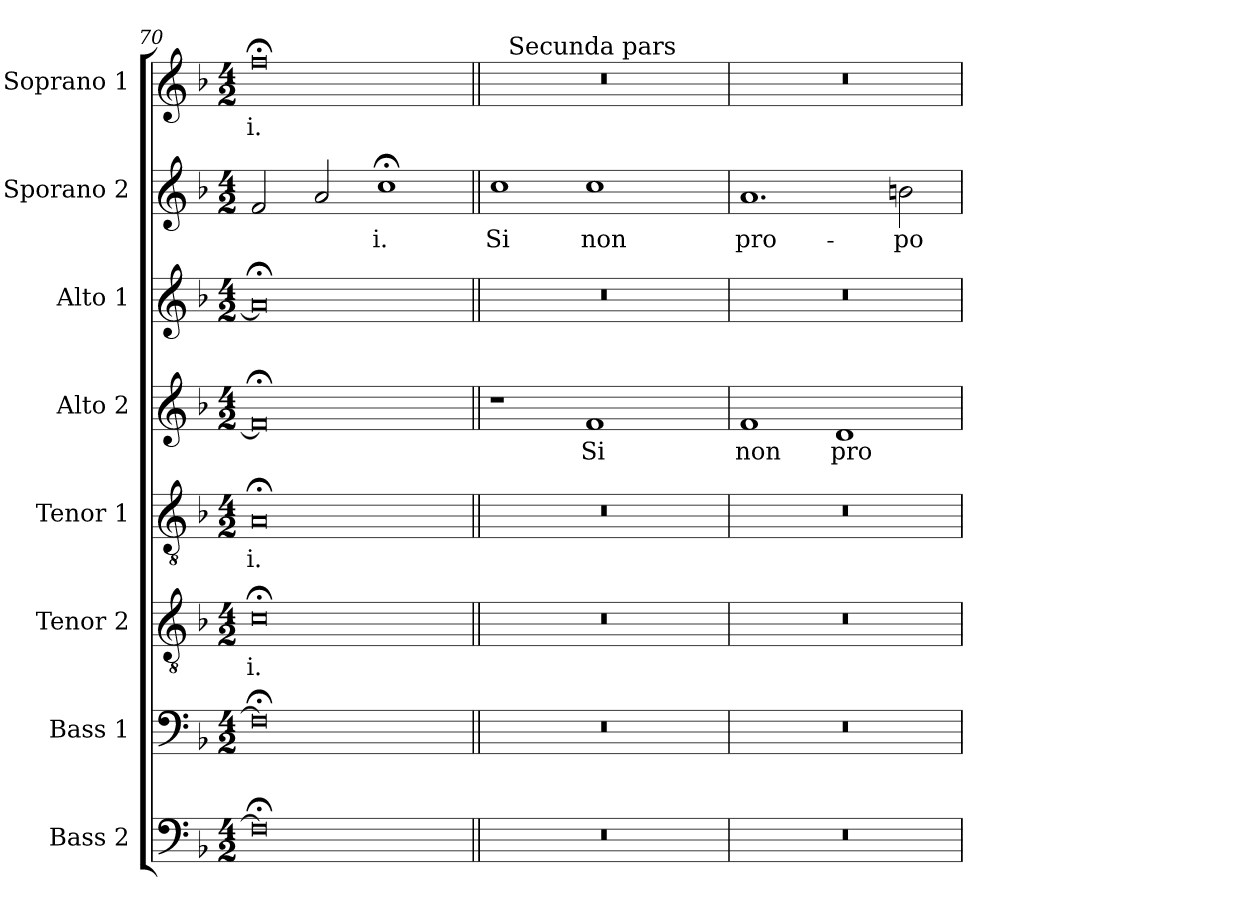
**kern	**kern	**kern	**text	**kern	**text	**kern	**text	**kern	**kern	**text	**kern	**text
*part8	*part7	*part6	*part6	*part5	*part5	*part4	*part4	*part3	*part2	*part2	*part1	*part1
*staff8	*staff7	*staff6	*staff6	*staff5	*staff5	*staff4	*staff4	*staff3	*staff2	*staff2	*staff1	*staff1
*I"Bass 2	*I"Bass 1	*I"Tenor 2	*	*I"Tenor 1	*	*I"Alto 2	*	*I"Alto 1	*I"Sporano 2	*	*I"Soprano 1	*
*I'B.	*I'B.	*I'T.	*	*I'T.	*	*I'A.	*	*I'A.	*I'S.	*	*I'S.	*
*clefF4	*clefF4	*clefGv2	*	*clefGv2	*	*clefG2	*	*clefG2	*clefG2	*	*clefG2	*
*	*	*ITrd7c12	*	*ITrd7c12	*	*	*	*	*	*	*	*
*k[b-]	*k[b-]	*k[b-]	*	*k[b-]	*	*k[b-]	*	*k[b-]	*k[b-]	*	*k[b-]	*
*F:	*F:	*F:	*	*F:	*	*F:	*	*F:	*F:	*	*F:	*
*M4/2	*M4/2	*M4/2	*	*M4/2	*	*M4/2	*	*M4/2	*M4/2	*	*M4/2	*
=70	=70	=70	=70	=70	=70	=70	=70	=70	=70	=70	=70	=70
!	!	!	!LO:LY:b:color=#000000	!	!	!	!	!	!	!	!	!
!	!	!	!	!	!LO:LY:b:color=#000000	!	!	!	!	!	!	!
!	!	!	!	!	!	!	!	!	!	!	!	!LO:LY:b:color=#000000
0F;i]	0F;i]	0C;i	-i.	0AA;i	-i.	0f;i]	.	0a;i]	2fi/	.	0ff;i	-i.
.	.	.	.	.	.	.	.	.	2ai/	.	.	.
!	!	!	!	!	!	!	!	!	!	!LO:LY:b:color=#000000	!	!
.	.	.	.	.	.	.	.	.	1cc;i	-i.	.	.
!!LO:PB:g=z
=71||	=71||	=71||	=71||	=71||	=71||	=71||	=71||	=71||	=71||	=71||	=71||	=71||
!LO:N:vis=1	!LO:N:vis=1	!LO:N:vis=1	!	!LO:N:vis=1	!	!	!	!LO:N:vis=1	!	!	!	!
!	!	!	!	!	!	!	!	!	!	!LO:LY:b:color=#000000	!LO:N:vis=1	!
*	*	*	*	*	*	*	*	*	*	*	*^	*
0r	0r	0r	.	0r	.	1r	.	0r	1cci	Si	0r	1ryy	.
!	!	!	!	!	!	!	!LO:LY:b:color=#000000	!	!	!	!	!	!
!	!	!	!	!	!	!	!	!	!	!LO:LY:b:color=#000000	!	!	!
.	.	.	.	.	.	1fi	Si	.	1cci	non	.	2ryy	.
.	.	.	.	.	.	.	.	.	.	.	.	8ryy	.
!	!	!	!	!	!	!	!	!	!	!	!	!LO:TX:a:rj:t=Secunda pars	!
.	.	.	.	.	.	.	.	.	.	.	.	4.ryy	.
=72	=72	=72	=72	=72	=72	=72	=72	=72	=72	=72	=72	=72	=72
!LO:N:vis=1	!LO:N:vis=1	!LO:N:vis=1	!	!LO:N:vis=1	!	!	!	!	!	!	!	!	!
*	*	*	*	*	*	*	*	*	*	*	*v	*v	*
*	*	*	*	*	*	*	*	*	*	*	*^	*
!	!	!	!	!	!	!	!LO:LY:b:color=#000000	!LO:N:vis=1	!	!	!	!	!
*	*	*	*	*	*	*	*	*	*	*	*v	*v	*
*	*	*	*	*	*	*	*	*	*	*	*^	*
!	!	!	!	!	!	!	!	!	!	!LO:LY:b:color=#000000	!LO:N:vis=1	!	!
*	*	*	*	*	*	*	*	*	*	*	*v	*v	*
0r	0r	0r	.	0r	.	1fi	non	0r	1.ai	pro-	0r	.
!	!	!	!	!	!	!	!LO:LY:b:color=#000000	!	!	!	!	!
.	.	.	.	.	.	1di	pro-	.	.	.	.	.
!	!	!	!	!	!	!	!	!	!	!LO:LY:b:color=#000000	!	!
.	.	.	.	.	.	.	.	.	2bni\	-po-	.	.
=	=	=	=	=	=	=	=	=	=	=	=	=
*-	*-	*-	*-	*-	*-	*-	*-	*-	*-	*-	*-	*-
